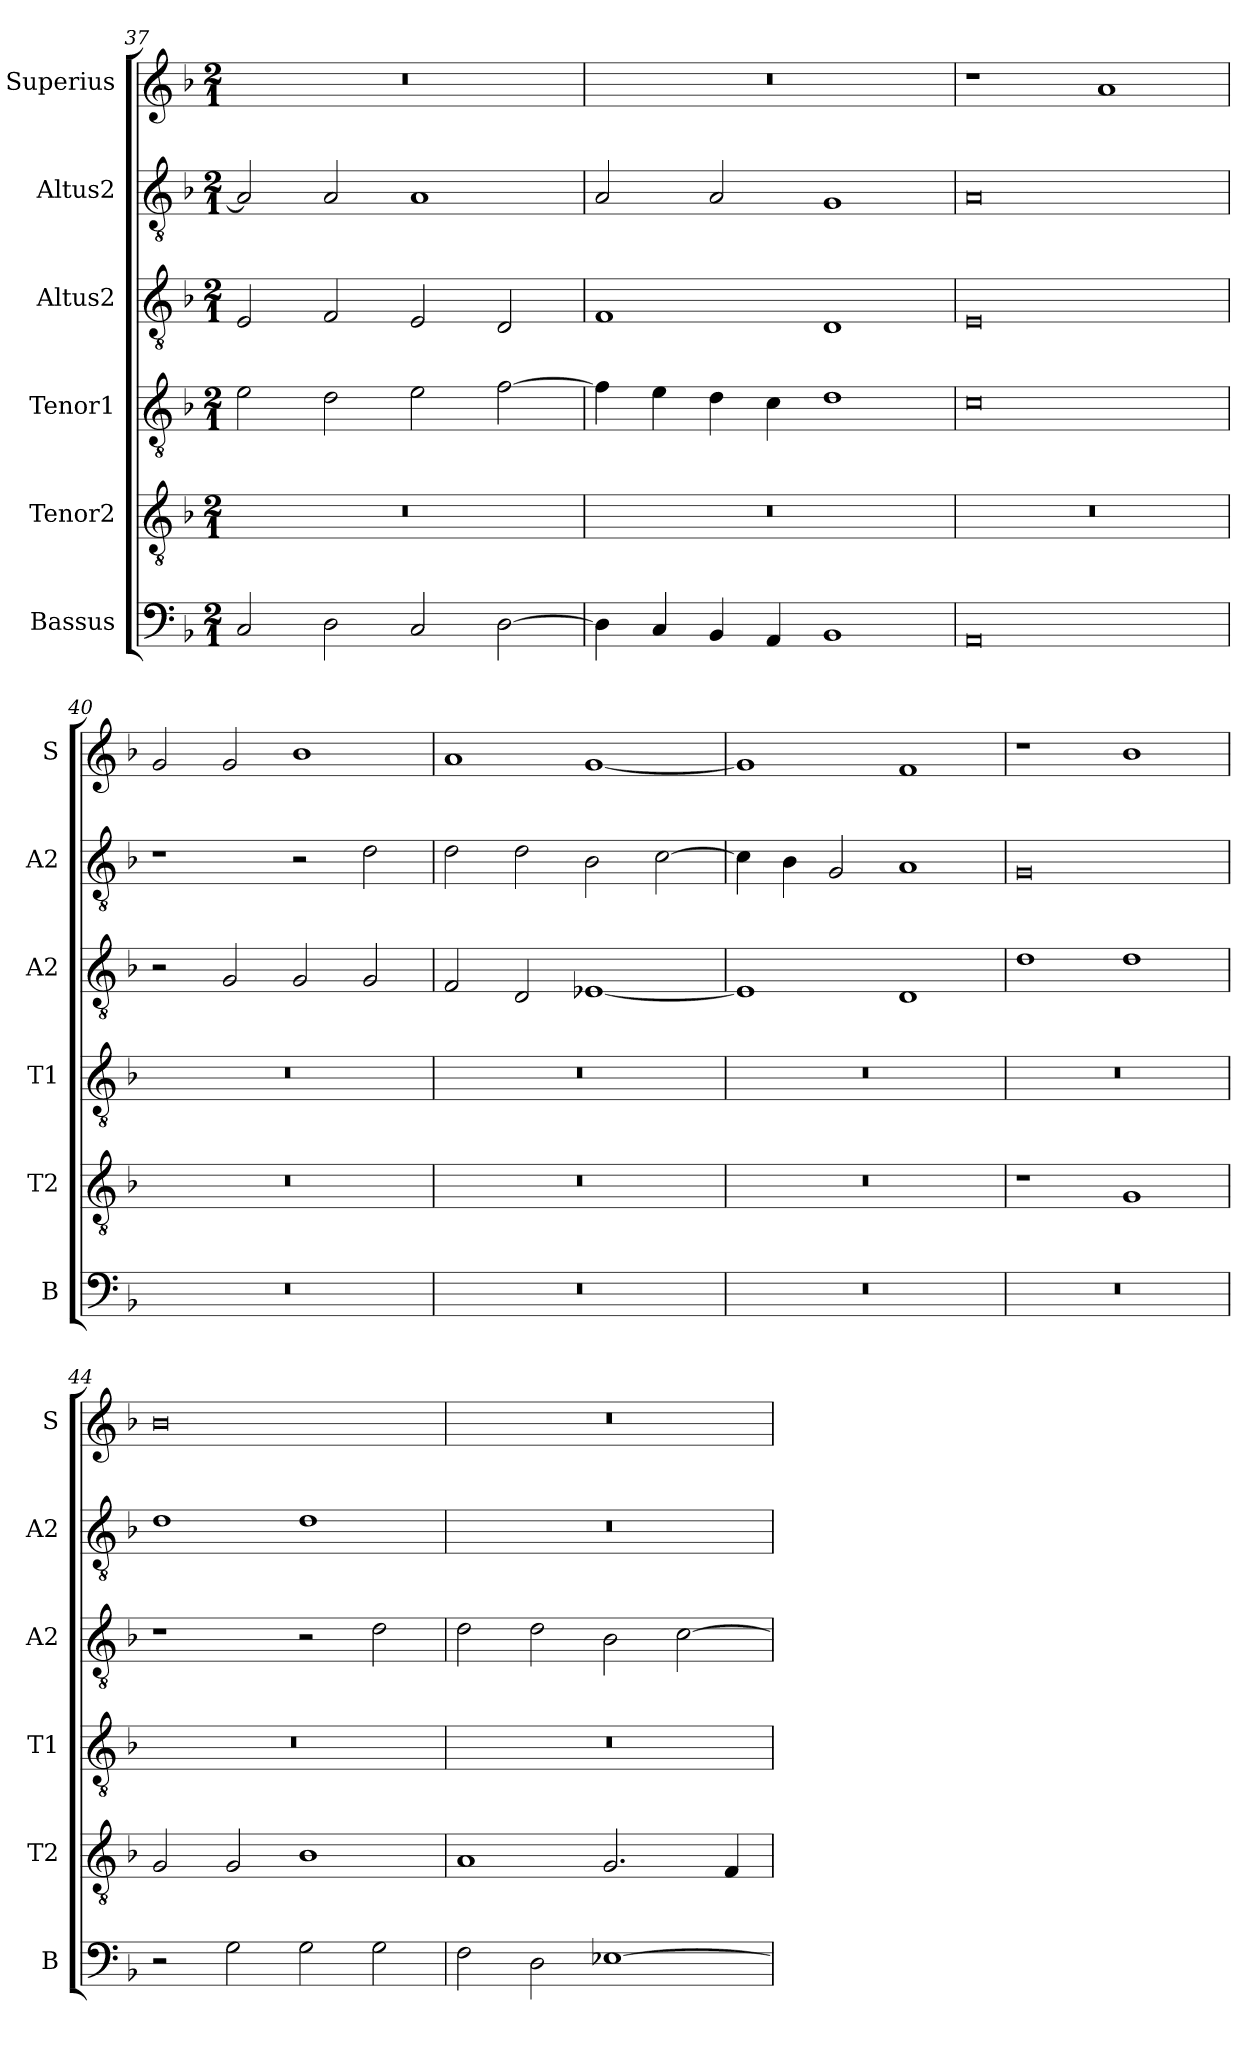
**kern	**kern	**kern	**kern	**kern	**kern
*part6	*part5	*part4	*part3	*part2	*part1
*staff6	*staff5	*staff4	*staff3	*staff2	*staff1
*I"Bassus	*I"Tenor2	*I"Tenor1	*I"Altus2	*I"Altus2	*I"Superius
*I'B	*I'T2	*I'T1	*I'A2	*I'A2	*I'S
*clefF4	*clefGv2	*clefGv2	*clefGv2	*clefGv2	*clefG2
*k[b-]	*k[b-]	*k[b-]	*k[b-]	*k[b-]	*k[b-]
*M2/1	*M2/1	*M2/1	*M2/1	*M2/1	*M2/1
=37	=37	=37	=37	=37	=37
2C/	0r	2e\	2E/	2A/]	0r
2D\	.	2d\	2F/	2A/	.
2C/	.	2e\	2E/	1A	.
[2D\	.	[2f\	2D/	.	.
=38	=38	=38	=38	=38	=38
4D\]	0r	4f\]	1F	2A/	0r
4C/	.	4e\	.	.	.
4BB-/	.	4d\	.	2A/	.
4AA/	.	4c\	.	.	.
1BB-	.	1d	1D	1G	.
=39	=39	=39	=39	=39	=39
0AA	0r	0c	0E	0A	1r
.	.	.	.	.	1a
=40	=40	=40	=40	=40	=40
0r	0r	0r	2r	1r	2g/
.	.	.	2G/	.	2g/
.	.	.	2G/	2r	1b-
.	.	.	2G/	2d\	.
=41	=41	=41	=41	=41	=41
0r	0r	0r	2F/	2d\	1a
.	.	.	2D/	2d\	.
.	.	.	[1E-X	2B-\	[1g
.	.	.	.	[2c\	.
=42	=42	=42	=42	=42	=42
0r	0r	0r	1E-]	4c\]	1g]
.	.	.	.	4B-\	.
.	.	.	.	2G/	.
.	.	.	1D	1A	1f
=43	=43	=43	=43	=43	=43
0r	1r	0r	1d	0G	1r
.	1G	.	1d	.	1b-
=44	=44	=44	=44	=44	=44
2r	2G/	0r	1r	1d	0b-
2G\	2G/	.	.	.	.
2G\	1B-	.	2r	1d	.
2G\	.	.	2d\	.	.
=45	=45	=45	=45	=45	=45
2F\	1A	0r	2d\	0r	0r
2D\	.	.	2d\	.	.
[1E-X	2.G/	.	2B-\	.	.
.	.	.	[2c\	.	.
.	4F/	.	.	.	.
=	=	=	=	=	=
*-	*-	*-	*-	*-	*-
